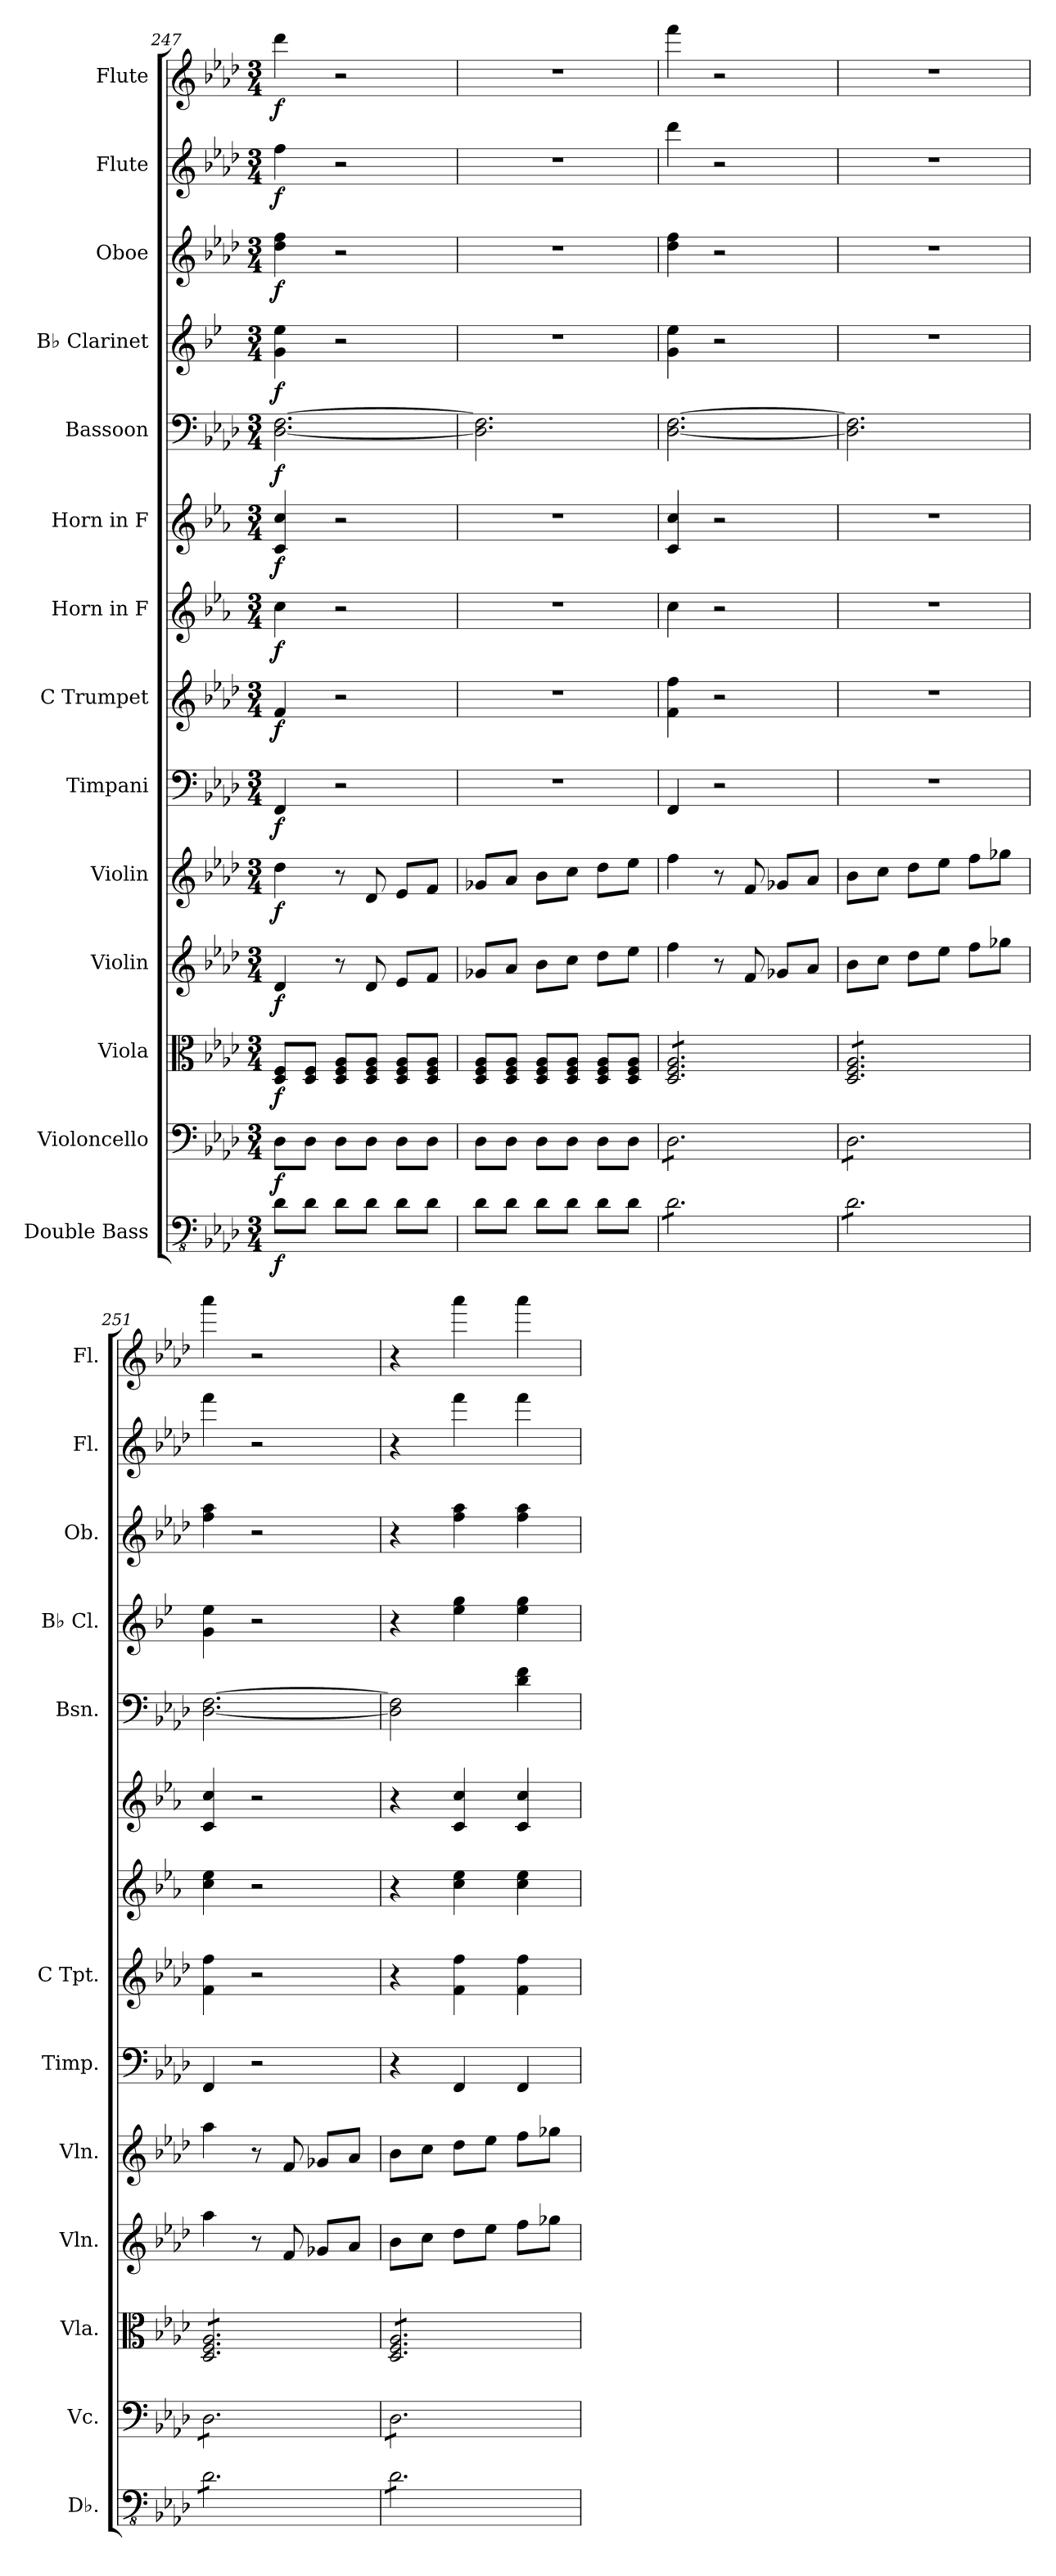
**kern	**dynam	**kern	**dynam	**kern	**dynam	**kern	**dynam	**kern	**dynam	**kern	**dynam	**kern	**dynam	**kern	**dynam	**kern	**dynam	**kern	**dynam	**kern	**dynam	**kern	**dynam	**kern	**dynam	**kern	**dynam
*part14	*part14	*part13	*part13	*part12	*part12	*part11	*part11	*part10	*part10	*part9	*part9	*part8	*part8	*part7	*part7	*part6	*part6	*part5	*part5	*part4	*part4	*part3	*part3	*part2	*part2	*part1	*part1
*staff14	*staff14	*staff13	*staff13	*staff12	*staff12	*staff11	*staff11	*staff10	*staff10	*staff9	*staff9	*staff8	*staff8	*staff7	*staff7	*staff6	*staff6	*staff5	*staff5	*staff4	*staff4	*staff3	*staff3	*staff2	*staff2	*staff1	*staff1
*I"Double Bass	*	*I"Violoncello	*	*I"Viola	*	*I"Violin	*	*I"Violin	*	*I"Timpani	*	*I"C Trumpet	*	*I"Horn in F	*	*I"Horn in F	*	*I"Bassoon	*	*I"B♭ Clarinet	*	*I"Oboe	*	*I"Flute	*	*I"Flute	*
*I'Db.	*	*I'Vc.	*	*I'Vla.	*	*I'Vln.	*	*I'Vln.	*	*I'Timp.	*	*I'C Tpt.	*	*	*	*	*	*I'Bsn.	*	*I'B♭ Cl.	*	*I'Ob.	*	*I'Fl.	*	*I'Fl.	*
!!LO:PB:g=z
*clefFv4	*	*clefF4	*	*clefC3	*	*clefG2	*	*clefG2	*	*clefF4	*	*clefG2	*	*clefG2	*	*clefG2	*	*clefF4	*	*clefG2	*	*clefG2	*	*clefG2	*	*clefG2	*
*ITrd7c12	*	*	*	*	*	*	*	*	*	*	*	*	*	*ITrd4c7	*	*ITrd4c7	*	*	*	*ITrd1c2	*	*	*	*	*	*	*
*k[b-e-a-d-]	*	*k[b-e-a-d-]	*	*k[b-e-a-d-]	*	*k[b-e-a-d-]	*	*k[b-e-a-d-]	*	*k[b-e-a-d-]	*	*k[b-e-a-d-]	*	*k[b-e-a-d-]	*	*k[b-e-a-d-]	*	*k[b-e-a-d-]	*	*k[b-e-a-d-]	*	*k[b-e-a-d-]	*	*k[b-e-a-d-]	*	*k[b-e-a-d-]	*
*M3/4	*	*M3/4	*	*M3/4	*	*M3/4	*	*M3/4	*	*M3/4	*	*M3/4	*	*M3/4	*	*M3/4	*	*M3/4	*	*M3/4	*	*M3/4	*	*M3/4	*	*M3/4	*
=247	=247	=247	=247	=247	=247	=247	=247	=247	=247	=247	=247	=247	=247	=247	=247	=247	=247	=247	=247	=247	=247	=247	=247	=247	=247	=247	=247
!	!LO:DY:b	!	!LO:DY:b	!	!LO:DY:b	!	!LO:DY:b	!	!LO:DY:b	!	!LO:DY:b	!	!LO:DY:b	!	!LO:DY:b	!	!LO:DY:b	!	!LO:DY:b	!	!LO:DY:b	!	!LO:DY:b	!	!LO:DY:b	!	!LO:DY:b
8DD-\L	f	8D-\L	f	8D-/ 8F/L	f	4d-/	f	4dd-\	f	4FF/	f	4f/	f	4f\	f	4F/ 4f/	f	[2.D-\ [2.F\	f	4f\ 4dd-\	f	4dd-\ 4ff\	f	4ff\	f	4ddd-\	f
8DD-\J	.	8D-\J	.	8D-/ 8F/J	.	.	.	.	.	.	.	.	.	.	.	.	.	.	.	.	.	.	.	.	.	.	.
8DD-\L	.	8D-\L	.	8D-/ 8F/ 8A-/L	.	8r	.	8r	.	2r	.	2r	.	2r	.	2r	.	.	.	2r	.	2r	.	2r	.	2r	.
8DD-\J	.	8D-\J	.	8D-/ 8F/ 8A-/J	.	8d-/	.	8d-/	.	.	.	.	.	.	.	.	.	.	.	.	.	.	.	.	.	.	.
8DD-\L	.	8D-\L	.	8D-/ 8F/ 8A-/L	.	8e-/L	.	8e-/L	.	.	.	.	.	.	.	.	.	.	.	.	.	.	.	.	.	.	.
8DD-\J	.	8D-\J	.	8D-/ 8F/ 8A-/J	.	8f/J	.	8f/J	.	.	.	.	.	.	.	.	.	.	.	.	.	.	.	.	.	.	.
=248	=248	=248	=248	=248	=248	=248	=248	=248	=248	=248	=248	=248	=248	=248	=248	=248	=248	=248	=248	=248	=248	=248	=248	=248	=248	=248	=248
8DD-\L	.	8D-\L	.	8D-/ 8F/ 8A-/L	.	8g-X/L	.	8g-X/L	.	2.r	.	2.r	.	2.r	.	2.r	.	2.D-\] 2.F\]	.	2.r	.	2.r	.	2.r	.	2.r	.
8DD-\J	.	8D-\J	.	8D-/ 8F/ 8A-/J	.	8a-/J	.	8a-/J	.	.	.	.	.	.	.	.	.	.	.	.	.	.	.	.	.	.	.
8DD-\L	.	8D-\L	.	8D-/ 8F/ 8A-/L	.	8b-\L	.	8b-\L	.	.	.	.	.	.	.	.	.	.	.	.	.	.	.	.	.	.	.
8DD-\J	.	8D-\J	.	8D-/ 8F/ 8A-/J	.	8cc\J	.	8cc\J	.	.	.	.	.	.	.	.	.	.	.	.	.	.	.	.	.	.	.
8DD-\L	.	8D-\L	.	8D-/ 8F/ 8A-/L	.	8dd-\L	.	8dd-\L	.	.	.	.	.	.	.	.	.	.	.	.	.	.	.	.	.	.	.
8DD-\J	.	8D-\J	.	8D-/ 8F/ 8A-/J	.	8ee-\J	.	8ee-\J	.	.	.	.	.	.	.	.	.	.	.	.	.	.	.	.	.	.	.
=249	=249	=249	=249	=249	=249	=249	=249	=249	=249	=249	=249	=249	=249	=249	=249	=249	=249	=249	=249	=249	=249	=249	=249	=249	=249	=249	=249
*tremolo	*	*	*	*	*	*	*	*	*	*	*	*	*	*	*	*	*	*	*	*	*	*	*	*	*	*	*
*	*	*tremolo	*	*	*	*	*	*	*	*	*	*	*	*	*	*	*	*	*	*	*	*	*	*	*	*	*
*	*	*	*	*tremolo	*	*	*	*	*	*	*	*	*	*	*	*	*	*	*	*	*	*	*	*	*	*	*
8DD-\L	.	8D-\L	.	8D-/ 8F/ 8A-/L	.	4ff\	.	4ff\	.	4FF/	.	4f\ 4ff\	.	4f\	.	4F/ 4f/	.	[2.D-\ [2.F\	.	4f\ 4dd-\	.	4dd-\ 4ff\	.	4ddd-\	.	4fff\	.
8DD-\	.	8D-\	.	8D-/ 8F/ 8A-/	.	.	.	.	.	.	.	.	.	.	.	.	.	.	.	.	.	.	.	.	.	.	.
8DD-\	.	8D-\	.	8D-/ 8F/ 8A-/	.	8r	.	8r	.	2r	.	2r	.	2r	.	2r	.	.	.	2r	.	2r	.	2r	.	2r	.
8DD-\	.	8D-\	.	8D-/ 8F/ 8A-/	.	8f/	.	8f/	.	.	.	.	.	.	.	.	.	.	.	.	.	.	.	.	.	.	.
8DD-\	.	8D-\	.	8D-/ 8F/ 8A-/	.	8g-X/L	.	8g-X/L	.	.	.	.	.	.	.	.	.	.	.	.	.	.	.	.	.	.	.
8DD-\J	.	8D-\J	.	8D-/ 8F/ 8A-/J	.	8a-/J	.	8a-/J	.	.	.	.	.	.	.	.	.	.	.	.	.	.	.	.	.	.	.
=250	=250	=250	=250	=250	=250	=250	=250	=250	=250	=250	=250	=250	=250	=250	=250	=250	=250	=250	=250	=250	=250	=250	=250	=250	=250	=250	=250
8DD-\L	.	8D-\L	.	8D-/ 8F/ 8A-/L	.	8b-\L	.	8b-\L	.	2.r	.	2.r	.	2.r	.	2.r	.	2.D-\] 2.F\]	.	2.r	.	2.r	.	2.r	.	2.r	.
8DD-\	.	8D-\	.	8D-/ 8F/ 8A-/	.	8cc\J	.	8cc\J	.	.	.	.	.	.	.	.	.	.	.	.	.	.	.	.	.	.	.
8DD-\	.	8D-\	.	8D-/ 8F/ 8A-/	.	8dd-\L	.	8dd-\L	.	.	.	.	.	.	.	.	.	.	.	.	.	.	.	.	.	.	.
8DD-\	.	8D-\	.	8D-/ 8F/ 8A-/	.	8ee-\J	.	8ee-\J	.	.	.	.	.	.	.	.	.	.	.	.	.	.	.	.	.	.	.
8DD-\	.	8D-\	.	8D-/ 8F/ 8A-/	.	8ff\L	.	8ff\L	.	.	.	.	.	.	.	.	.	.	.	.	.	.	.	.	.	.	.
8DD-\J	.	8D-\J	.	8D-/ 8F/ 8A-/J	.	8gg-X\J	.	8gg-X\J	.	.	.	.	.	.	.	.	.	.	.	.	.	.	.	.	.	.	.
=251	=251	=251	=251	=251	=251	=251	=251	=251	=251	=251	=251	=251	=251	=251	=251	=251	=251	=251	=251	=251	=251	=251	=251	=251	=251	=251	=251
8DD-\L	.	8D-\L	.	8D-/ 8F/ 8A-/L	.	4aa-\	.	4aa-\	.	4FF/	.	4f\ 4ff\	.	4f\ 4a-\	.	4F/ 4f/	.	[2.D-\ [2.F\	.	4f\ 4dd-\	.	4ff\ 4aa-\	.	4fff\	.	4aaa-\	.
8DD-\	.	8D-\	.	8D-/ 8F/ 8A-/	.	.	.	.	.	.	.	.	.	.	.	.	.	.	.	.	.	.	.	.	.	.	.
8DD-\	.	8D-\	.	8D-/ 8F/ 8A-/	.	8r	.	8r	.	2r	.	2r	.	2r	.	2r	.	.	.	2r	.	2r	.	2r	.	2r	.
8DD-\	.	8D-\	.	8D-/ 8F/ 8A-/	.	8f/	.	8f/	.	.	.	.	.	.	.	.	.	.	.	.	.	.	.	.	.	.	.
8DD-\	.	8D-\	.	8D-/ 8F/ 8A-/	.	8g-X/L	.	8g-X/L	.	.	.	.	.	.	.	.	.	.	.	.	.	.	.	.	.	.	.
8DD-\J	.	8D-\J	.	8D-/ 8F/ 8A-/J	.	8a-/J	.	8a-/J	.	.	.	.	.	.	.	.	.	.	.	.	.	.	.	.	.	.	.
!!LO:PB:g=z
=252	=252	=252	=252	=252	=252	=252	=252	=252	=252	=252	=252	=252	=252	=252	=252	=252	=252	=252	=252	=252	=252	=252	=252	=252	=252	=252	=252
8DD-\L	.	8D-\L	.	8D-/ 8F/ 8A-/L	.	8b-\L	.	8b-\L	.	4r	.	4r	.	4r	.	4r	.	2D-\] 2F\]	.	4r	.	4r	.	4r	.	4r	.
8DD-\	.	8D-\	.	8D-/ 8F/ 8A-/	.	8cc\J	.	8cc\J	.	.	.	.	.	.	.	.	.	.	.	.	.	.	.	.	.	.	.
8DD-\	.	8D-\	.	8D-/ 8F/ 8A-/	.	8dd-\L	.	8dd-\L	.	4FF/	.	4f\ 4ff\	.	4f\ 4a-\	.	4F/ 4f/	.	.	.	4dd-\ 4ff\	.	4ff\ 4aa-\	.	4fff\	.	4aaa-\	.
8DD-\	.	8D-\	.	8D-/ 8F/ 8A-/	.	8ee-\J	.	8ee-\J	.	.	.	.	.	.	.	.	.	.	.	.	.	.	.	.	.	.	.
8DD-\	.	8D-\	.	8D-/ 8F/ 8A-/	.	8ff\L	.	8ff\L	.	4FF/	.	4f\ 4ff\	.	4f\ 4a-\	.	4F/ 4f/	.	4d-\ 4f\	.	4dd-\ 4ff\	.	4ff\ 4aa-\	.	4fff\	.	4aaa-\	.
8DD-\J	.	8D-\J	.	8D-/ 8F/ 8A-/J	.	8gg-X\J	.	8gg-X\J	.	.	.	.	.	.	.	.	.	.	.	.	.	.	.	.	.	.	.
*	*	*	*	*Xtremolo	*	*	*	*	*	*	*	*	*	*	*	*	*	*	*	*	*	*	*	*	*	*	*
*	*	*Xtremolo	*	*	*	*	*	*	*	*	*	*	*	*	*	*	*	*	*	*	*	*	*	*	*	*	*
*Xtremolo	*	*	*	*	*	*	*	*	*	*	*	*	*	*	*	*	*	*	*	*	*	*	*	*	*	*	*
=	=	=	=	=	=	=	=	=	=	=	=	=	=	=	=	=	=	=	=	=	=	=	=	=	=	=	=
*-	*-	*-	*-	*-	*-	*-	*-	*-	*-	*-	*-	*-	*-	*-	*-	*-	*-	*-	*-	*-	*-	*-	*-	*-	*-	*-	*-
